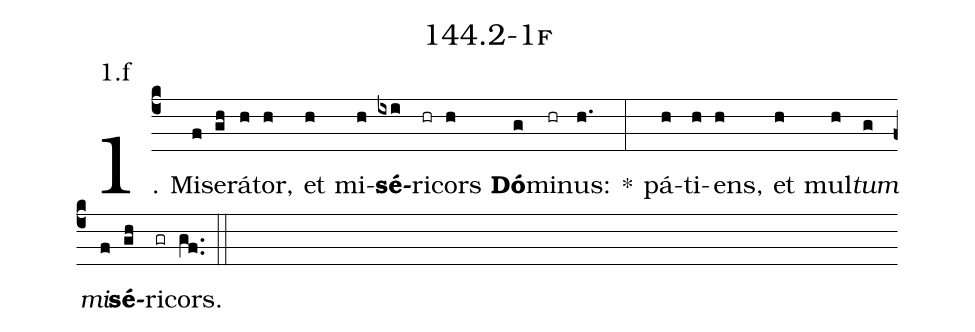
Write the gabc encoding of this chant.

name: 144.2-1f;
annotation: 1.f;
%%
(c4)1. Mi(f)se(gh)rá(h)tor,(h) et(h) mi(h)<b>sé</b>(ixi)ri(hr)cors(h) <b>Dó</b>(g)mi(hr)nus:(h.) *(:) pá(h)ti(h)ens,(h) et(h) mul(h)<i>tum</i>(g) <i>mi</i>(f)<b>sé</b>(gh)ri(gr)cors.(gf..) (::)
